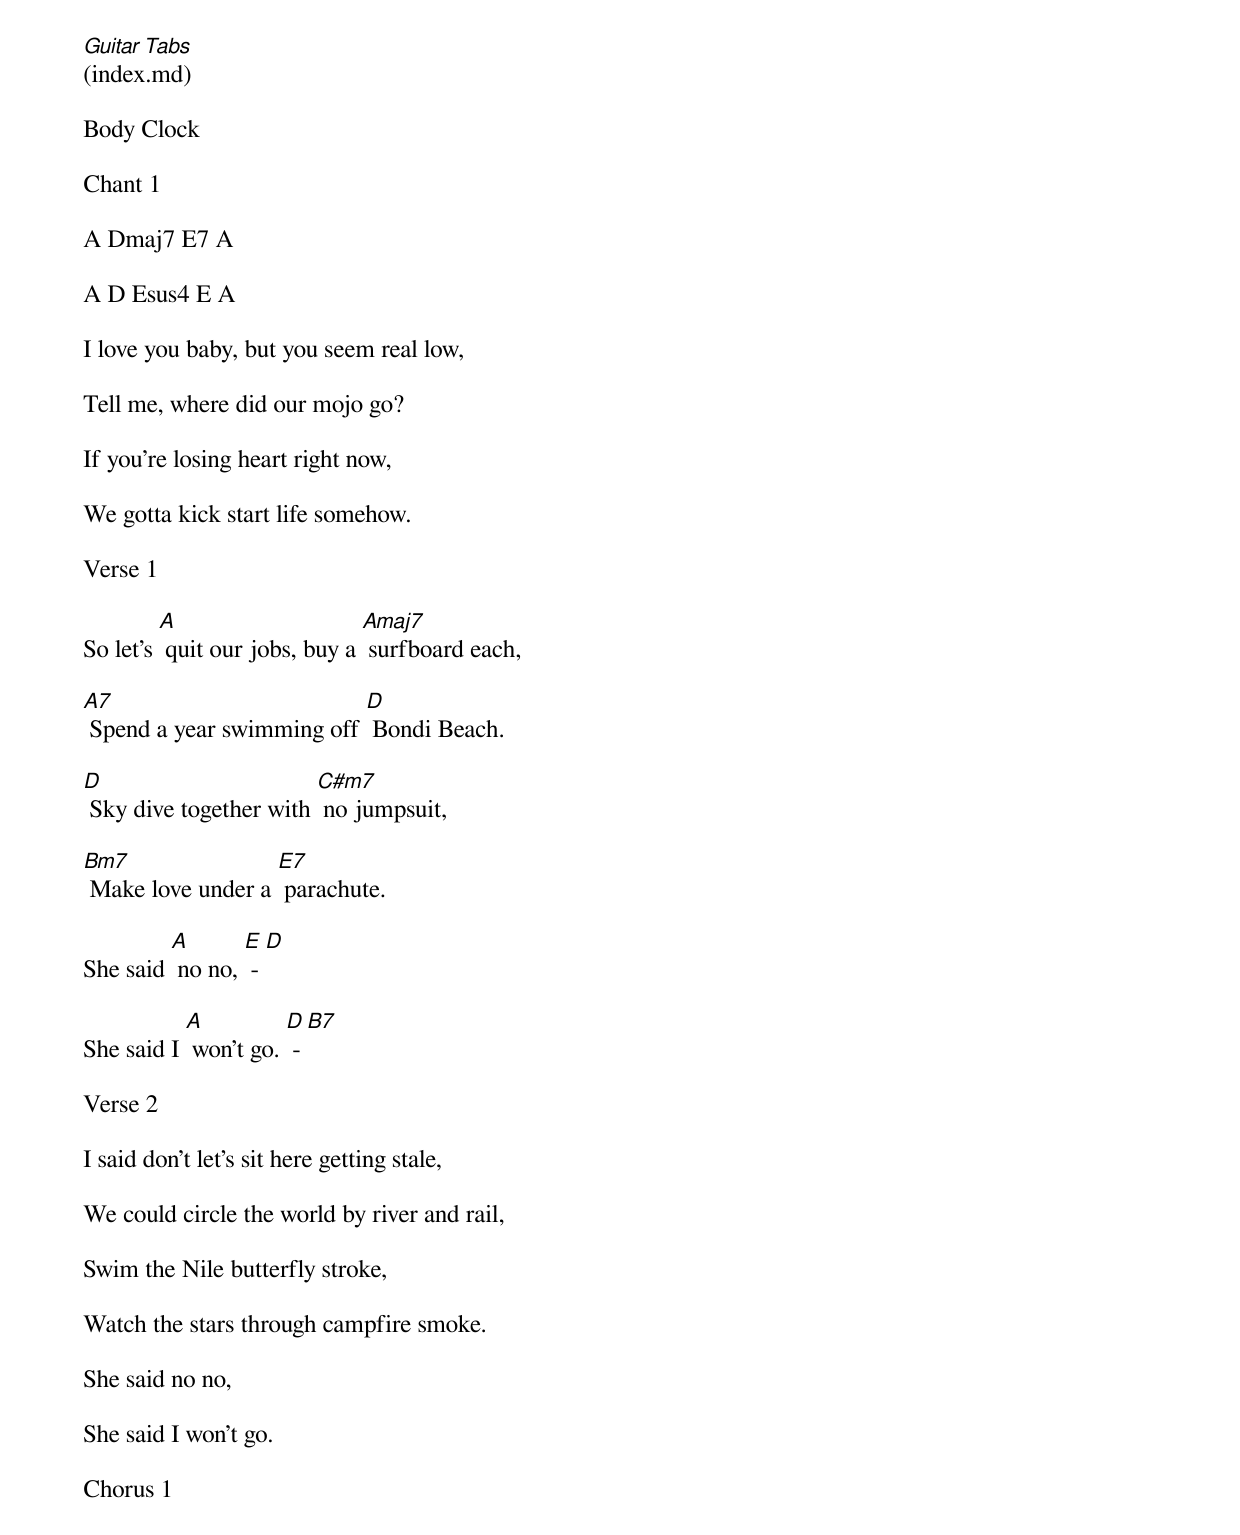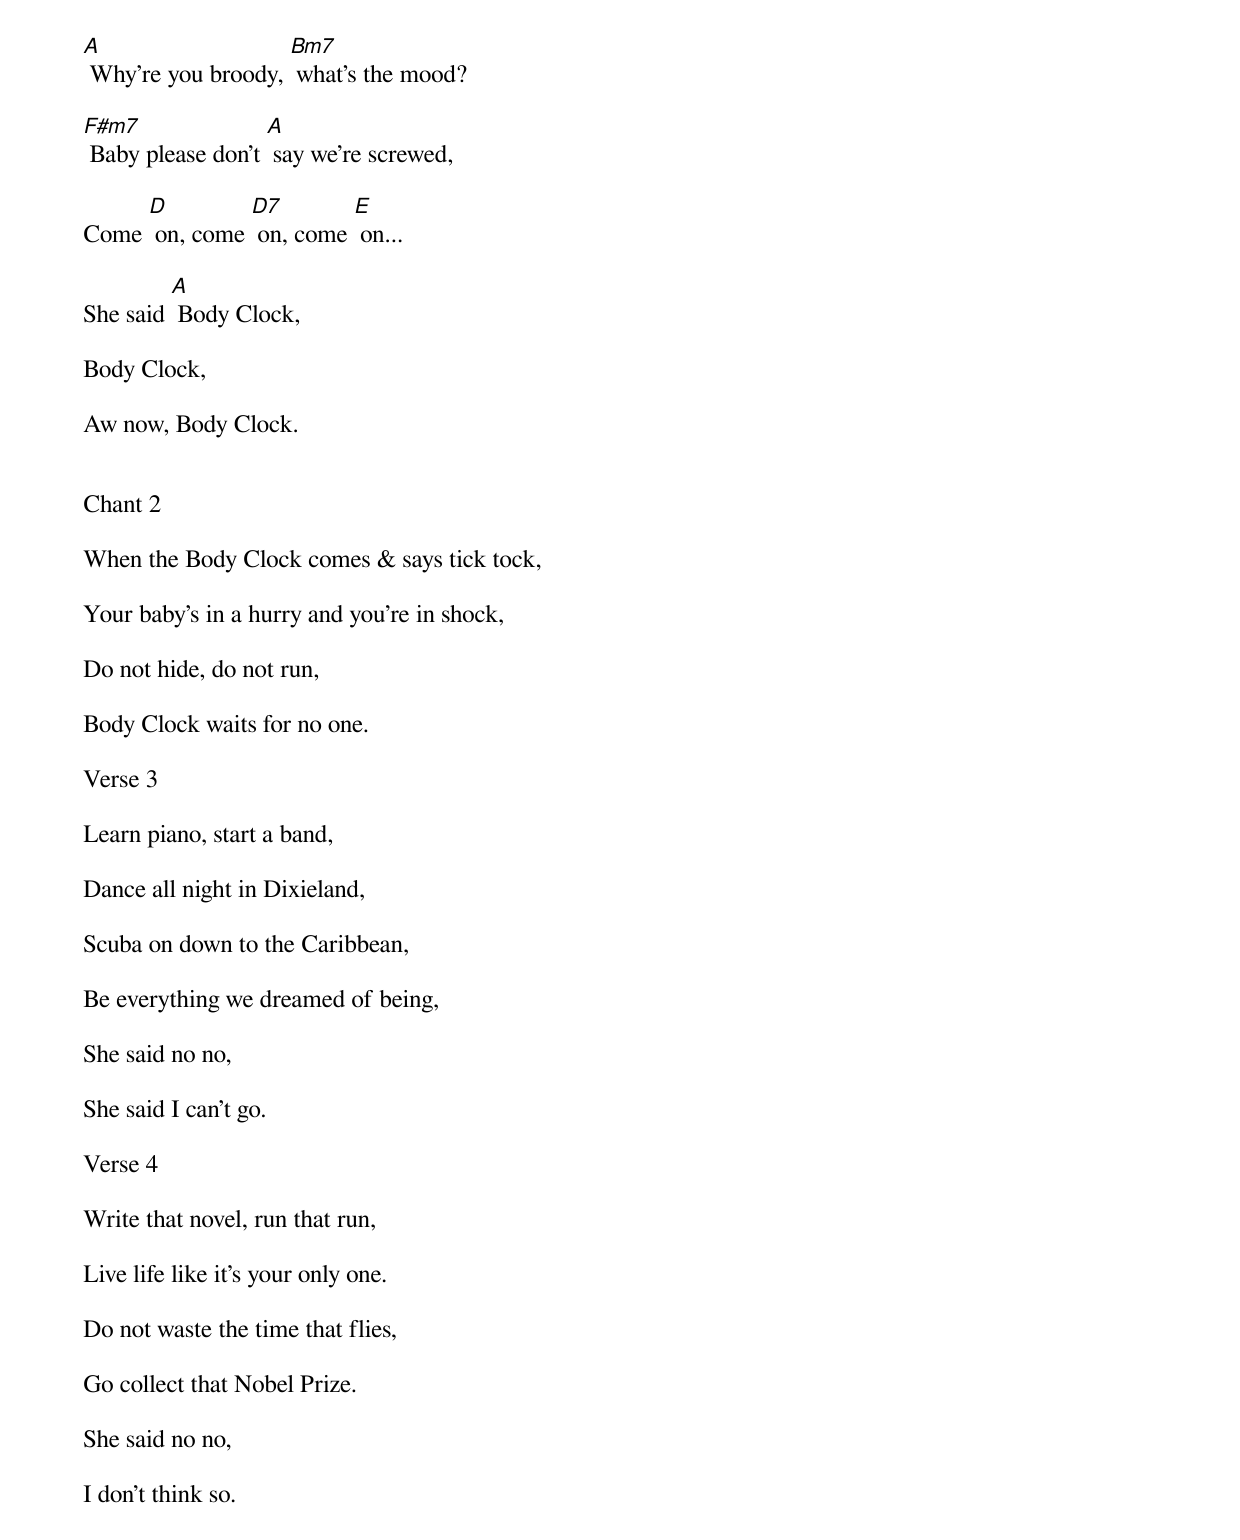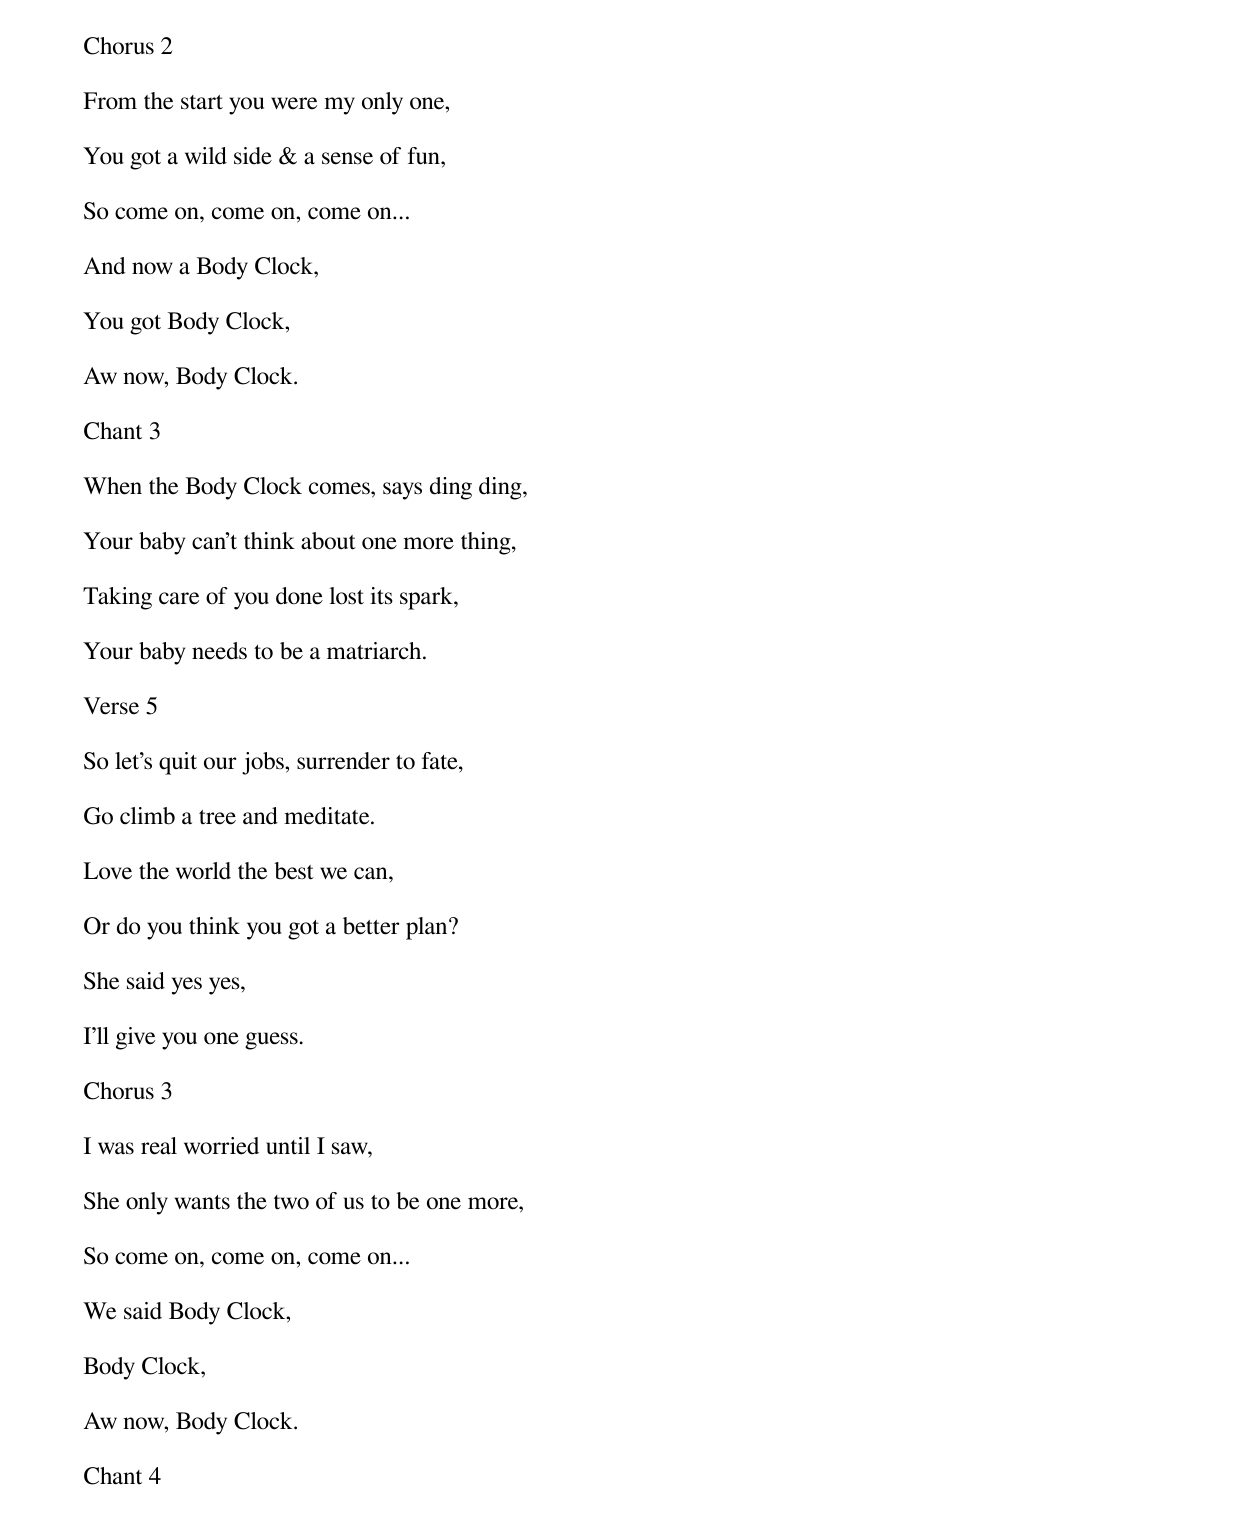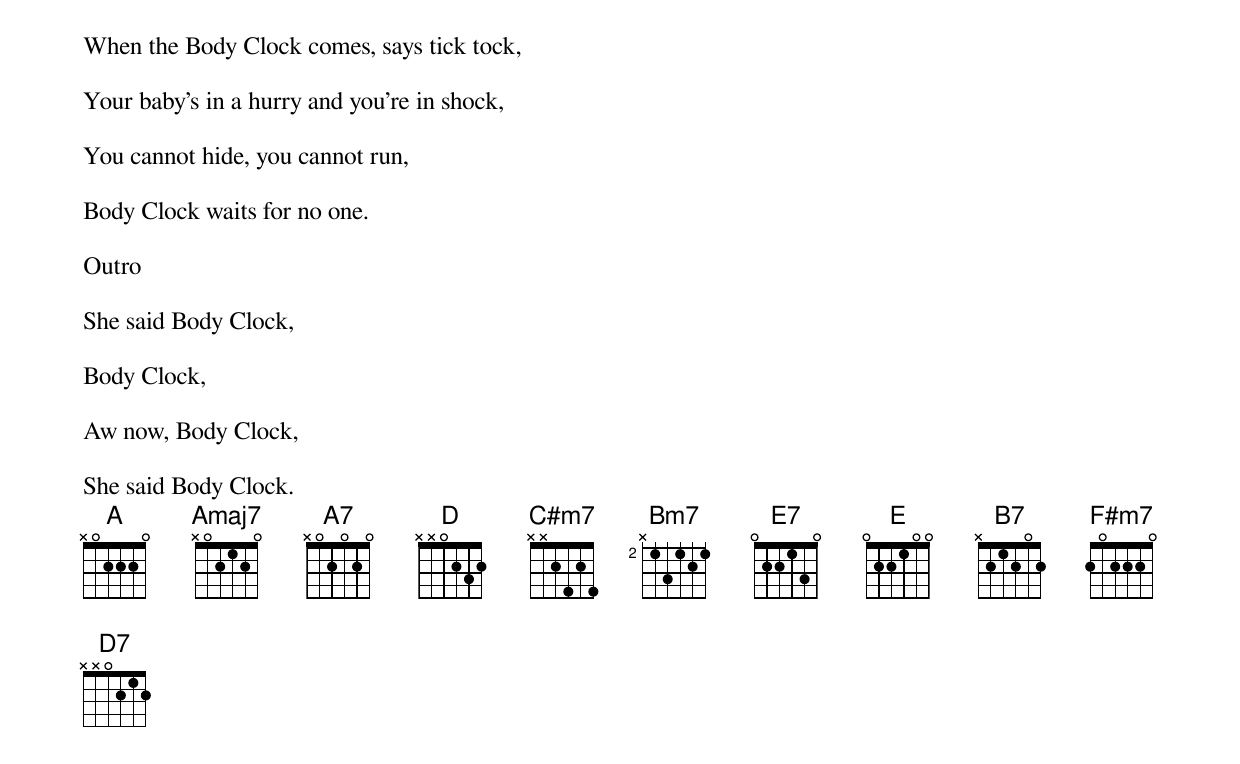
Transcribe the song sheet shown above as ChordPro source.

[Guitar Tabs](index.md)

Body Clock

Chant 1

A Dmaj7 E7 A

A D Esus4 E A

I love you baby, but you seem real low,

Tell me, where did our mojo go?

If you're losing heart right now,

We gotta kick start life somehow.

Verse 1

So let's [A] quit our jobs, buy a [Amaj7] surfboard each,

[A7] Spend a year swimming off [D] Bondi Beach.

[D] Sky dive together with [C#m7] no jumpsuit,

[Bm7] Make love under a [E7] parachute.

She said [A] no no, [E] - [D]

She said I [A] won't go. [D] - [B7]

Verse 2

I said don't let's sit here getting stale,

We could circle the world by river and rail,

Swim the Nile butterfly stroke,

Watch the stars through campfire smoke.

She said no no,

She said I won't go.

Chorus 1

[A] Why're you broody, [Bm7] what's the mood?

[F#m7] Baby please don't [A] say we're screwed,

Come [D] on, come [D7] on, come [E] on...

She said [A] Body Clock,

Body Clock,

Aw now, Body Clock.


Chant 2

When the Body Clock comes & says tick tock,

Your baby's in a hurry and you're in shock,

Do not hide, do not run,

Body Clock waits for no one.

Verse 3

Learn piano, start a band,

Dance all night in Dixieland,

Scuba on down to the Caribbean,

Be everything we dreamed of being,

She said no no,

She said I can't go.

Verse 4

Write that novel, run that run,

Live life like it's your only one.

Do not waste the time that flies,

Go collect that Nobel Prize.

She said no no,

I don't think so.

Chorus 2

From the start you were my only one,

You got a wild side & a sense of fun,

So come on, come on, come on...

And now a Body Clock,

You got Body Clock,

Aw now, Body Clock.

Chant 3

When the Body Clock comes, says ding ding,

Your baby can't think about one more thing,

Taking care of you done lost its spark,

Your baby needs to be a matriarch.

Verse 5

So let's quit our jobs, surrender to fate,

Go climb a tree and meditate.

Love the world the best we can,

Or do you think you got a better plan?

She said yes yes,

I'll give you one guess.

Chorus 3

I was real worried until I saw,

She only wants the two of us to be one more,

So come on, come on, come on...

We said Body Clock,

Body Clock,

Aw now, Body Clock.

Chant 4

When the Body Clock comes, says tick tock,

Your baby's in a hurry and you're in shock,

You cannot hide, you cannot run,

Body Clock waits for no one.

Outro

She said Body Clock,

Body Clock,

Aw now, Body Clock,

She said Body Clock.
